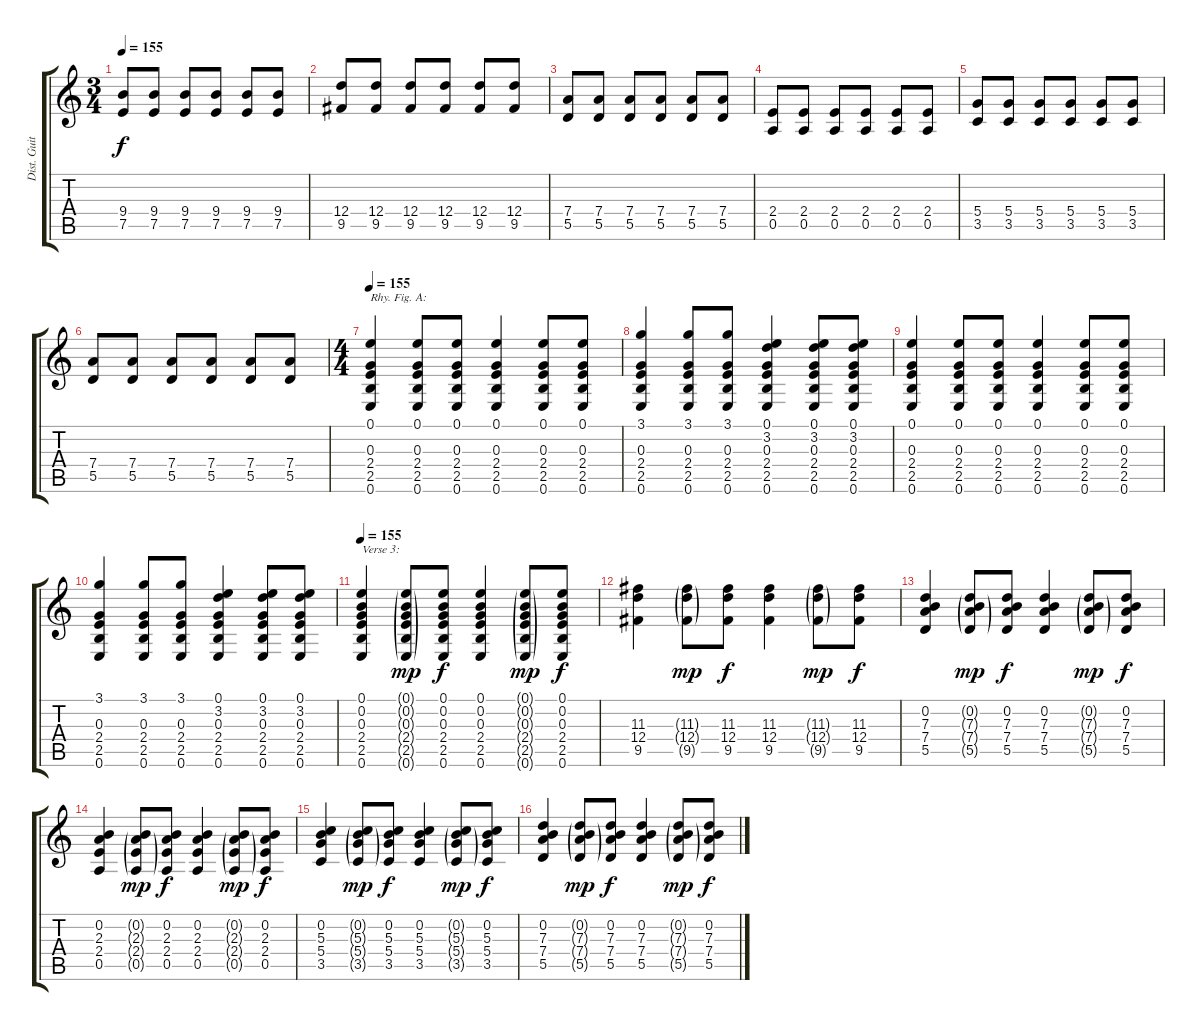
\track ("Dist. Guitar 1" "Dist. Guit") {instrument distortionguitar}
\staff {score tabs}
\tuning (E4 B3 G3 D3 A2 E2) {hide}
\ts (3 4)
\tempo 155
\clef g2
\ks c
(9.4 7.5).8{dy f} (9.4 7.5).8 (9.4 7.5).8 (9.4 7.5).8 (9.4 7.5).8 (9.4 7.5).8 |
(12.4 9.5).8 (12.4 9.5).8 (12.4 9.5).8 (12.4 9.5).8 (12.4 9.5).8 (12.4 9.5).8 |
(7.4 5.5).8 (7.4 5.5).8 (7.4 5.5).8 (7.4 5.5).8 (7.4 5.5).8 (7.4 5.5).8 |
(2.4 0.5).8 (2.4 0.5).8 (2.4 0.5).8 (2.4 0.5).8 (2.4 0.5).8 (2.4 0.5).8 |
(5.4 3.5).8 (5.4 3.5).8 (5.4 3.5).8 (5.4 3.5).8 (5.4 3.5).8 (5.4 3.5).8 |
(7.4 5.5).8 (7.4 5.5).8 (7.4 5.5).8 (7.4 5.5).8 (7.4 5.5).8 (7.4 5.5).8 |
\ts (4 4)
\tempo 155
(0.1 0.3 2.4 2.5 0.6).4{txt "Rhy. Fig. A:" instrument electricguitarjazz} (0.1 0.3 2.4 2.5 0.6).8 (0.1 0.3 2.4 2.5 0.6).8 (0.1 0.3 2.4 2.5 0.6).4 (0.1 0.3 2.4 2.5 0.6).8 (0.1 0.3 2.4 2.5 0.6).8 |
(3.1 0.3 2.4 2.5 0.6).4 (3.1 0.3 2.4 2.5 0.6).8 (3.1 0.3 2.4 2.5 0.6).8 (0.1 3.2 0.3 2.4 2.5 0.6).4 (0.1 3.2 0.3 2.4 2.5 0.6).8 (0.1 3.2 0.3 2.4 2.5 0.6).8 |
(0.1 0.3 2.4 2.5 0.6).4 (0.1 0.3 2.4 2.5 0.6).8 (0.1 0.3 2.4 2.5 0.6).8 (0.1 0.3 2.4 2.5 0.6).4 (0.1 0.3 2.4 2.5 0.6).8 (0.1 0.3 2.4 2.5 0.6).8 |
(3.1 0.3 2.4 2.5 0.6).4 (3.1 0.3 2.4 2.5 0.6).8 (3.1 0.3 2.4 2.5 0.6).8 (0.1 3.2 0.3 2.4 2.5 0.6).4 (0.1 3.2 0.3 2.4 2.5 0.6).8 (0.1 3.2 0.3 2.4 2.5 0.6).8 |
\tempo 155
(0.1 0.2 0.3 2.4 2.5 0.6).4{txt "Verse 3:" instrument electricguitarjazz} (0.1{g} 0.2{g} 0.3{g} 2.4{g} 2.5{g} 0.6{g}).8{dy mp} (0.1 0.2 0.3 2.4 2.5 0.6).8{dy f} (0.1 0.2 0.3 2.4 2.5 0.6).4 (0.1{g} 0.2{g} 0.3{g} 2.4{g} 2.5{g} 0.6{g}).8{dy mp} (0.1 0.2 0.3 2.4 2.5 0.6).8{dy f} |
(11.3 12.4 9.5).4 (11.3{g} 12.4{g} 9.5{g}).8{dy mp} (11.3 12.4 9.5).8{dy f} (11.3 12.4 9.5).4 (11.3{g} 12.4{g} 9.5{g}).8{dy mp} (11.3 12.4 9.5).8{dy f} |
(0.2 7.3 7.4 5.5).4 (0.2{g} 7.3{g} 7.4{g} 5.5{g}).8{dy mp} (0.2 7.3 7.4 5.5).8{dy f} (0.2 7.3 7.4 5.5).4 (0.2{g} 7.3{g} 7.4{g} 5.5{g}).8{dy mp} (0.2 7.3 7.4 5.5).8{dy f} |
(0.2 2.3 2.4 0.5).4 (0.2{g} 2.3{g} 2.4{g} 0.5{g}).8{dy mp} (0.2 2.3 2.4 0.5).8{dy f} (0.2 2.3 2.4 0.5).4 (0.2{g} 2.3{g} 2.4{g} 0.5{g}).8{dy mp} (0.2 2.3 2.4 0.5).8{dy f} |
(0.2 5.3 5.4 3.5).4 (0.2{g} 5.3{g} 5.4{g} 3.5{g}).8{dy mp} (0.2 5.3 5.4 3.5).8{dy f} (0.2 5.3 5.4 3.5).4 (0.2{g} 5.3{g} 5.4{g} 3.5{g}).8{dy mp} (0.2 5.3 5.4 3.5).8{dy f} |
(0.2 7.3 7.4 5.5).4 (0.2{g} 7.3{g} 7.4{g} 5.5{g}).8{dy mp} (0.2 7.3 7.4 5.5).8{dy f} (0.2 7.3 7.4 5.5).4 (0.2{g} 7.3{g} 7.4{g} 5.5{g}).8{dy mp} (0.2 7.3 7.4 5.5).8{dy f}
